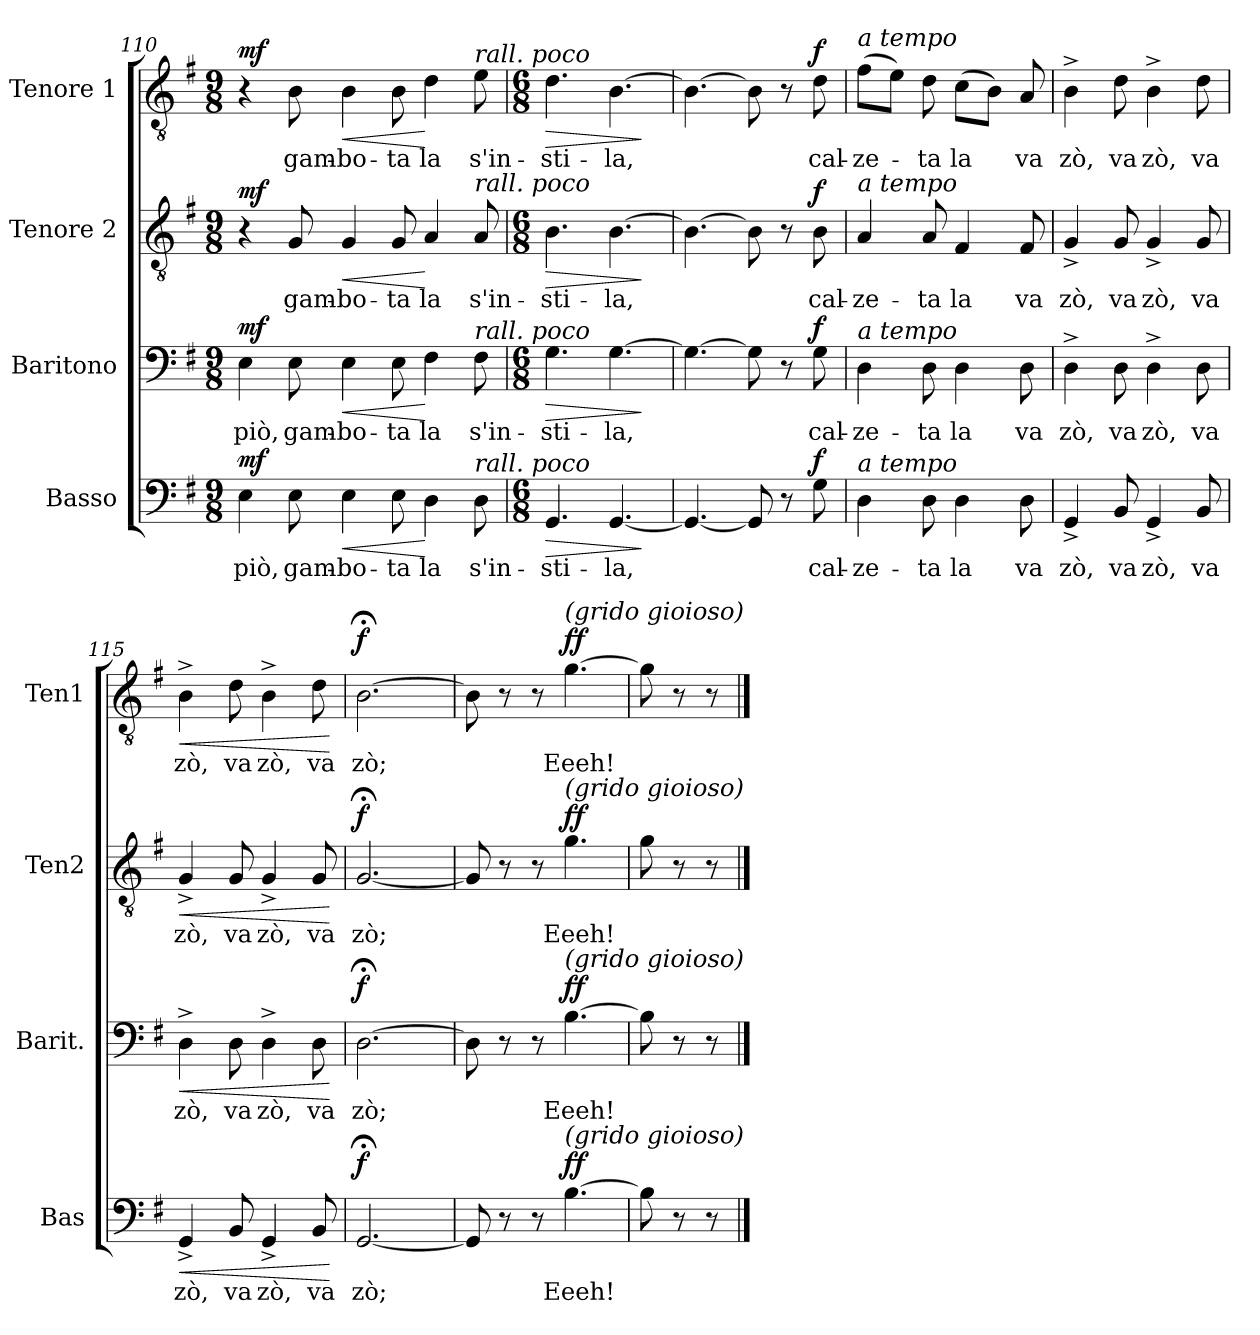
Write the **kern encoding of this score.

**kern	**text	**dynam	**kern	**text	**dynam	**kern	**text	**dynam	**kern	**text	**dynam
*part4	*part4	*part4	*part3	*part3	*part3	*part2	*part2	*part2	*part1	*part1	*part1
*staff4	*staff4	*staff4	*staff3	*staff3	*staff3	*staff2	*staff2	*staff2	*staff1	*staff1	*staff1
*I"Basso	*	*	*I"Baritono	*	*	*I"Tenore 2	*	*	*I"Tenore 1	*	*
*I'Bas	*	*	*I'Barit.	*	*	*I'Ten2	*	*	*I'Ten1	*	*
*clefF4	*	*	*clefF4	*	*	*clefGv2	*	*	*clefGv2	*	*
*k[f#]	*	*	*k[f#]	*	*	*k[f#]	*	*	*k[f#]	*	*
*M9/8	*	*	*M9/8	*	*	*M9/8	*	*	*M9/8	*	*
=110	=110	=110	=110	=110	=110	=110	=110	=110	=110	=110	=110
!	!LO:LY:b	!LO:DY:a	!	!LO:LY:b	!LO:DY:a	!	!	!LO:DY:a	!	!	!LO:DY:a
4E\	piò,	mf	4E\	piò,	mf	4r	.	mf	4r	.	mf
!	!LO:LY:b	!	!	!LO:LY:b	!	!	!LO:LY:b	!	!	!LO:LY:b	!
8E\	gam-	.	8E\	gam-	.	8G/	gam-	.	8B\	gam-	.
!	!LO:LY:b	!LO:HP:b	!	!LO:LY:b	!LO:HP:b	!	!LO:LY:b	!LO:HP:b	!	!LO:LY:b	!LO:HP:b
4E\	-bo-	<	4E\	-bo-	<	4G/	-bo-	<	4B\	-bo-	<
!	!LO:LY:b	!	!	!LO:LY:b	!	!	!LO:LY:b	!	!	!LO:LY:b	!
8E\	-ta	.	8E\	-ta	.	8G/	-ta	.	8B\	-ta	.
!	!LO:LY:b	!	!	!LO:LY:b	!	!	!LO:LY:b	!	!	!LO:LY:b	!
4D\	la	[	4F#\	la	[	4A/	la	[	4d\	la	[
!	!	!	!	!	!	!	!	!	!LO:TX:a:i:t=rall. poco	!	!
!	!	!	!	!	!	!LO:TX:a:i:t=rall. poco	!	!	!	!	!
!	!	!	!LO:TX:a:i:t=rall. poco	!	!	!	!	!	!	!	!
!LO:TX:a:i:t=rall. poco	!	!	!	!	!	!	!	!	!	!	!
!	!LO:LY:b	!	!	!LO:LY:b	!	!	!LO:LY:b	!	!	!LO:LY:b	!
8D\	s'in-	.	8F#\	s'in-	.	8A/	s'in-	.	8e\	s'in-	.
=111	=111	=111	=111	=111	=111	=111	=111	=111	=111	=111	=111
*M6/8	*	*	*M6/8	*	*	*M6/8	*	*	*M6/8	*	*
!	!LO:LY:b	!LO:HP:b	!	!LO:LY:b	!LO:HP:b	!	!LO:LY:b	!LO:HP:b	!	!LO:LY:b	!LO:HP:b
4.GG/	-sti-	>	4.G\	-sti-	>	4.B\	-sti-	>	4.d\	-sti-	>
!	!LO:LY:b	!	!	!LO:LY:b	!	!	!LO:LY:b	!	!	!LO:LY:b	!
[4.GG/	-la,	.	[4.G\	-la,	.	[4.B\	-la,	.	[4.B\	-la,	.
.	.	]	.	.	]	.	.	]	.	.	]
!!LO:LB:g=z
=112	=112	=112	=112	=112	=112	=112	=112	=112	=112	=112	=112
4.GG/_	.	.	4.G\_	.	.	4.B\_	.	.	4.B\_	.	.
8GG/]	.	.	8G\]	.	.	8B\]	.	.	8B\]	.	.
8r	.	.	8r	.	.	8r	.	.	8r	.	.
!	!LO:LY:b	!LO:DY:a	!	!LO:LY:b	!LO:DY:a	!	!LO:LY:b	!LO:DY:a	!	!LO:LY:b	!LO:DY:a
8G\	cal-	f	8G\	cal-	f	8B\	cal-	f	8d\	cal-	f
=113	=113	=113	=113	=113	=113	=113	=113	=113	=113	=113	=113
!	!	!	!	!	!	!	!	!	!LO:TX:a:i:t=a tempo	!	!
!	!	!	!	!	!	!LO:TX:a:i:t=a tempo	!	!	!	!	!
!	!	!	!LO:TX:a:i:t=a tempo	!	!	!	!	!	!	!	!
!LO:TX:a:i:t=a tempo	!	!	!	!	!	!	!	!	!	!	!
!	!LO:LY:b	!	!	!LO:LY:b	!	!	!LO:LY:b	!	!	!LO:LY:b	!
4D\	-ze-	.	4D\	-ze-	.	4A/	-ze-	.	(>8f#\L	-ze-	.
.	.	.	.	.	.	.	.	.	8e\J)	.	.
!	!LO:LY:b	!	!	!LO:LY:b	!	!	!LO:LY:b	!	!	!LO:LY:b	!
8D\	-ta	.	8D\	-ta	.	8A/	-ta	.	8d\	-ta	.
!	!LO:LY:b	!	!	!LO:LY:b	!	!	!LO:LY:b	!	!	!LO:LY:b	!
4D\	la	.	4D\	la	.	4F#/	la	.	(>8c\L	la	.
.	.	.	.	.	.	.	.	.	8B\J)	.	.
!	!LO:LY:b	!	!	!LO:LY:b	!	!	!LO:LY:b	!	!	!LO:LY:b	!
8D\	va	.	8D\	va	.	8F#/	va	.	8A/	va	.
=114	=114	=114	=114	=114	=114	=114	=114	=114	=114	=114	=114
!	!LO:LY:b	!	!	!LO:LY:b	!	!	!LO:LY:b	!	!	!LO:LY:b	!
4GG^/	zò,	.	4D^\	zò,	.	4G^/	zò,	.	4B^\	zò,	.
!	!LO:LY:b	!	!	!LO:LY:b	!	!	!LO:LY:b	!	!	!LO:LY:b	!
8BB/	va	.	8D\	va	.	8G/	va	.	8d\	va	.
!	!LO:LY:b	!	!	!LO:LY:b	!	!	!LO:LY:b	!	!	!LO:LY:b	!
4GG^/	zò,	.	4D^\	zò,	.	4G^/	zò,	.	4B^\	zò,	.
!	!LO:LY:b	!	!	!LO:LY:b	!	!	!LO:LY:b	!	!	!LO:LY:b	!
8BB/	va	.	8D\	va	.	8G/	va	.	8d\	va	.
=115	=115	=115	=115	=115	=115	=115	=115	=115	=115	=115	=115
!	!LO:LY:b	!LO:HP:b	!	!LO:LY:b	!LO:HP:b	!	!LO:LY:b	!LO:HP:b	!	!LO:LY:b	!LO:HP:b
4GG^/	zò,	<	4D^\	zò,	<	4G^/	zò,	<	4B^\	zò,	<
!	!LO:LY:b	!	!	!LO:LY:b	!	!	!LO:LY:b	!	!	!LO:LY:b	!
8BB/	va	.	8D\	va	.	8G/	va	.	8d\	va	.
!	!LO:LY:b	!	!	!LO:LY:b	!	!	!LO:LY:b	!	!	!LO:LY:b	!
4GG^/	zò,	.	4D^\	zò,	.	4G^/	zò,	.	4B^\	zò,	.
!	!LO:LY:b	!	!	!LO:LY:b	!	!	!LO:LY:b	!	!	!LO:LY:b	!
8BB/	va	.	8D\	va	.	8G/	va	.	8d\	va	.
.	.	[	.	.	[	.	.	[	.	.	[
=116	=116	=116	=116	=116	=116	=116	=116	=116	=116	=116	=116
!	!LO:LY:b	!LO:DY:a	!	!LO:LY:b	!LO:DY:a	!	!LO:LY:b	!LO:DY:a	!	!LO:LY:b	!LO:DY:a
[2.GG;</	zò;	f	[2.D;<\	zò;	f	[2.G;</	zò;	f	[2.B;<\	zò;	f
=117	=117	=117	=117	=117	=117	=117	=117	=117	=117	=117	=117
8GG/]	.	.	8D\]	.	.	8G/]	.	.	8B\]	.	.
8r	.	.	8r	.	.	8r	.	.	8r	.	.
8r	.	.	8r	.	.	8r	.	.	8r	.	.
!	!	!	!	!	!	!	!	!	!LO:TX:a:i:t=(grido gioioso)	!	!
!	!	!	!	!	!	!LO:TX:a:i:t=(grido gioioso)	!	!	!	!	!
!	!	!	!LO:TX:a:i:t=(grido gioioso)	!	!	!	!	!	!	!	!
!LO:TX:a:i:t=(grido gioioso)	!	!	!	!	!	!	!	!	!	!	!
!	!LO:LY:b	!LO:DY:b	!	!LO:LY:b	!LO:DY:b	!	!LO:LY:b	!LO:DY:b	!	!LO:LY:b	!LO:DY:b
[4.B!\	Eeeh!	ff	[4.B!\	Eeeh!	ff	4.g!\	Eeeh!	ff	[4.g!\	Eeeh!	ff
=118	=118	=118	=118	=118	=118	=118	=118	=118	=118	=118	=118
8B!\]	.	.	8B!\]	.	.	8g!\	.	.	8g!\]	.	.
8r	.	.	8r	.	.	8r	.	.	8r	.	.
8r	.	.	8r	.	.	8r	.	.	8r	.	.
==	==	==	==	==	==	==	==	==	==	==	==
*-	*-	*-	*-	*-	*-	*-	*-	*-	*-	*-	*-
